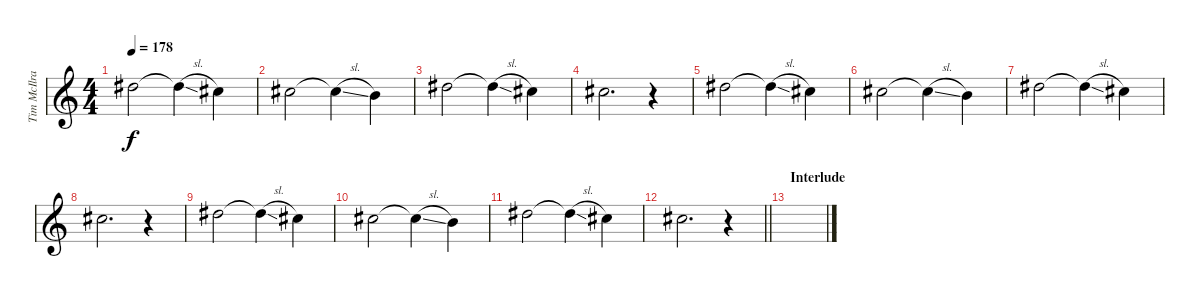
\track ("Tim McIlrath - Vocals Two" "Tim McIlra") {instrument distortionguitar}
\staff {score}
\tuning (Eb4 Bb3 Gb3 Db3 Ab2 Eb2) {hide}
\ts (4 4)
\tempo 178
\clef g2
\ks c
5.2.2{dy f} 5.2{sl t}.4 3.2.4 |
3.2.2 3.2{sl t}.4 1.2.4 |
5.2.2 5.2{sl t}.4 3.2.4 |
3.2.2{d} r.4 |
5.2.2 5.2{sl t}.4 3.2.4 |
3.2.2 3.2{sl t}.4 1.2.4 |
5.2.2 5.2{sl t}.4 3.2.4 |
3.2.2{d} r.4 |
5.2.2 5.2{sl t}.4 3.2.4 |
3.2.2 3.2{sl t}.4 1.2.4 |
5.2.2 5.2{sl t}.4 3.2.4 |
\barLineRight lightlight
3.2.2{d} r.4 |
\section ("" "Interlude")
